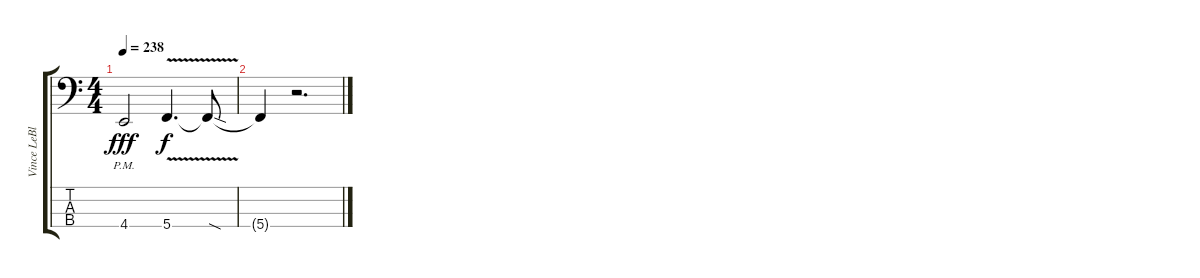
\track ("Vince LeBlanc" "Vince LeBl") {instrument electricbasspick}
\staff {score tabs}
\tuning (Eb2 Bb1 F1 C1) {hide}
\ts (4 4)
\tempo 238
\clef f4
\ks c
4.4{pm}.2{dy fff} 5.4{v}.4{d dy f} 5.4{sod t}.8 |
5.4{t}.4 r.2{d}
